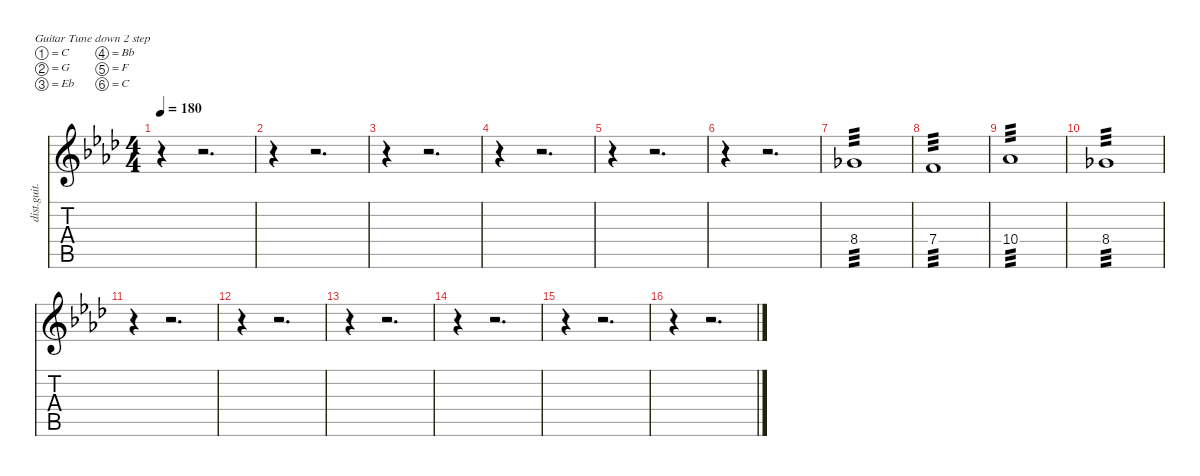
\defaultSystemsLayout 4
\hideDynamics
\bracketExtendMode nobrackets
\otherSystemsTrackNameOrientation horizontal
\track ("Gtr.4" "dist.guit.") {instrument distortionguitar}
\staff {score tabs}
\tuning (C4 G3 Eb3 Bb2 F2 C2)
\ts (4 4)
\tempo 180
\clef g2
\ks fminor
r.4{dy f beam Down} r.2{d beam Down} |
r.4{beam Down} r.2{d beam Down} |
r.4{beam Down} r.2{d beam Down} |
r.4{beam Down} r.2{d beam Down} |
r.4{beam Down} r.2{d beam Down} |
r.4{beam Down} r.2{d beam Down} |
8.4{acc b}.1{tp 3 beam Up} |
7.4{acc forcenatural}.1{tp 3 beam Up} |
10.4{acc b}.1{tp 3 beam Up} |
8.4{acc b}.1{tp 3 beam Up} |
r.4{beam Down} r.2{d beam Down} |
r.4{beam Down} r.2{d beam Down} |
r.4{beam Down} r.2{d beam Down} |
r.4{beam Down} r.2{d beam Down} |
r.4{beam Down} r.2{d beam Down} |
r.4{beam Down} r.2{d beam Down}
